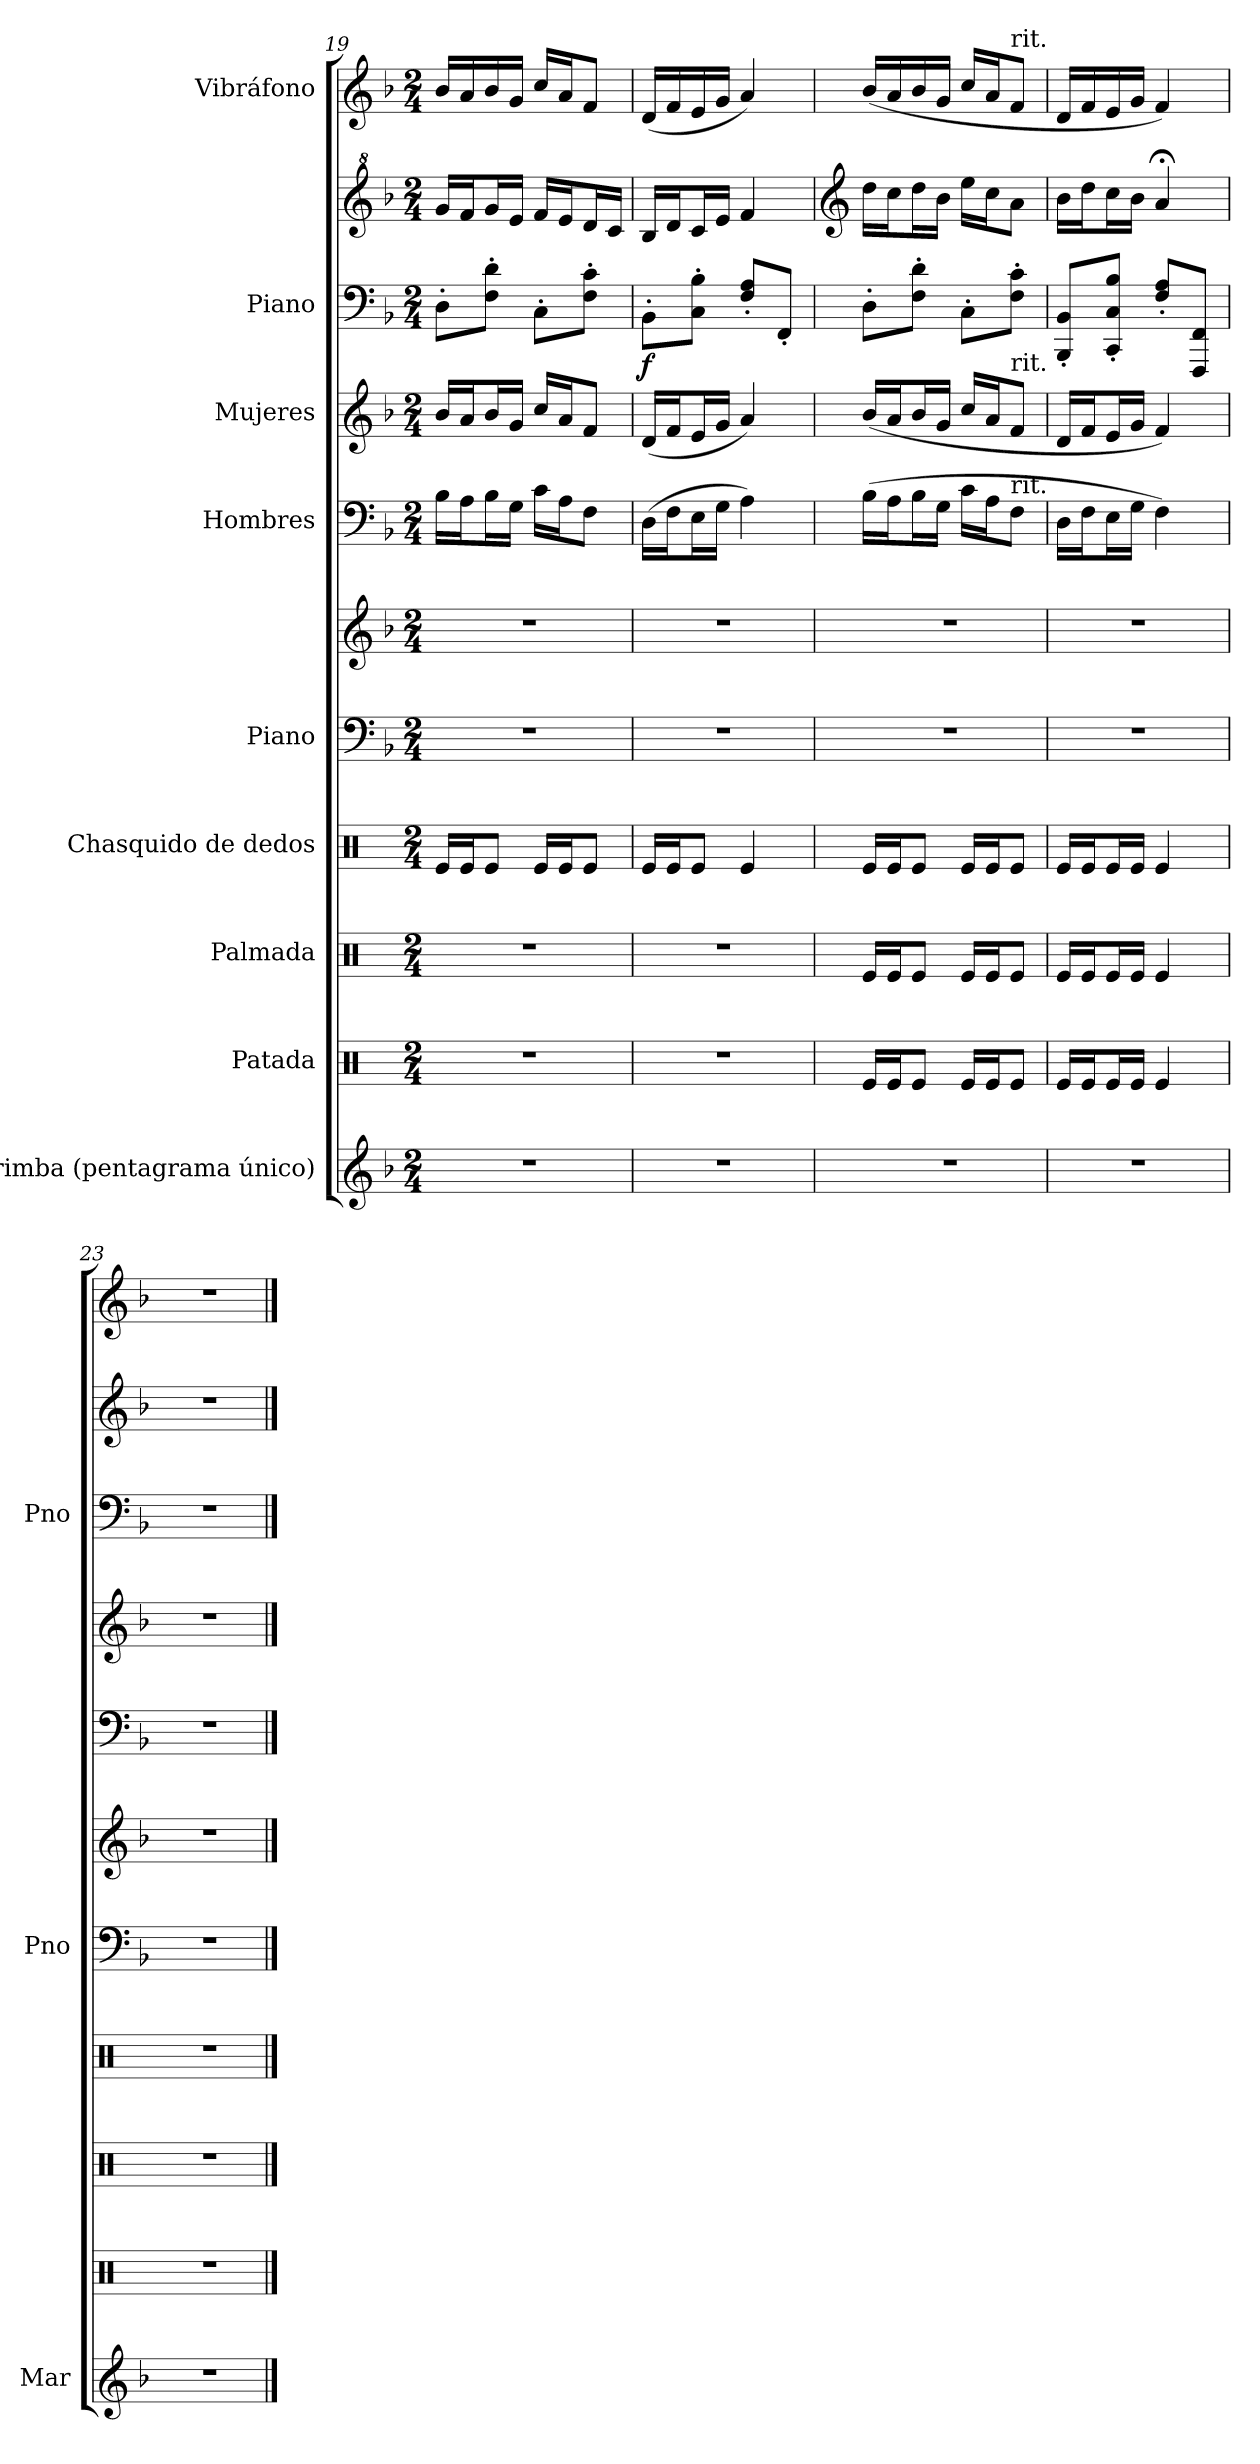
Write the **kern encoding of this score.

**kern	**kern	**kern	**kern	**kern	**kern	**kern	**kern	**kern	**kern	**dynam	**kern
*part9	*part8	*part7	*part6	*part5	*part5	*part4	*part3	*part2	*part2	*part2	*part1
*staff11	*staff10	*staff9	*staff8	*staff7	*staff6	*staff5	*staff4	*staff3	*staff2	*staff2/3	*staff1
*I"Marimba (pentagrama único)	*I"Patada	*I"Palmada	*I"Chasquido de dedos	*I"Piano	*	*I"Hombres	*I"Mujeres	*I"Piano	*	*	*I"Vibráfono
*I'Mar	*	*	*	*I'Pno	*	*	*	*I'Pno	*	*	*
*clefG2	*clefX	*clefX	*clefX	*clefF4	*clefG2	*clefF4	*clefG2	*clefF4	*clefG^2	*	*clefG2
*k[b-]	*k[]	*k[]	*k[]	*k[b-]	*k[b-]	*k[b-]	*k[b-]	*k[b-]	*k[b-]	*	*k[b-]
*M2/4	*M2/4	*M2/4	*M2/4	*M2/4	*M2/4	*M2/4	*M2/4	*M2/4	*M2/4	*	*M2/4
=19	=19	=19	=19	=19	=19	=19	=19	=19	=19	=19	=19
2r	2r	2r	16Re/LL	2r	2r	16B-\LL	16b-/LL	8D'\L	16gg/LL	.	16b-/LL
.	.	.	16Re/J	.	.	16A\J	16a/J	.	16ff/J	.	16a/
.	.	.	8Re/J	.	.	16B-\L	16b-/L	8F'\ 8d'\J	16gg/L	.	16b-/
.	.	.	.	.	.	16G\JJ	16g/JJ	.	16ee/JJ	.	16g/JJ
.	.	.	16Re/LL	.	.	16c\LL	16cc/LL	8C'\L	16ff/LL	.	16cc/LL
.	.	.	16Re/J	.	.	16A\J	16a/J	.	16ee/J	.	16a/J
.	.	.	8Re/J	.	.	8F\J	8f/J	8F'\ 8c'\J	16dd/L	.	8f/J
.	.	.	.	.	.	.	.	.	16cc/JJ	.	.
=20	=20	=20	=20	=20	=20	=20	=20	=20	=20	=20	=20
!	!	!	!	!	!	!	!	!	!	!LO:DY:b=2	!
2r	2r	2r	16Re/LL	2r	2r	(>16D\LL	(<16d/LL	8BB-'\L	16b-/LL	f	(<16d/LL
.	.	.	16Re/J	.	.	16F\J	16f/J	.	16dd/J	.	16f/
.	.	.	8Re/J	.	.	16E\L	16e/L	8C'\ 8B-'\J	16cc/L	.	16e/
.	.	.	.	.	.	16G\JJ	16g/JJ	.	16ee/JJ	.	16g/JJ
.	.	.	4Re/	.	.	4A\)	4a/)	8F'/ 8A'/L	4ff/	.	4a/)
.	.	.	.	.	.	.	.	8FF'/J	.	.	.
=21	=21	=21	=21	=21	=21	=21	=21	=21	=21	=21	=21
*	*	*	*	*	*	*	*	*	*clefG2	*	*
2r	16Re/LL	16Re/LL	16Re/LL	2r	2r	(>16B-\LL	(>16b-/LL	8D'\L	16dd\LL	.	(<16b-/LL
.	16Re/J	16Re/J	16Re/J	.	.	16A\J	16a/J	.	16cc\J	.	16a/
.	8Re/J	8Re/J	8Re/J	.	.	16B-\L	16b-/L	8F'\ 8d'\J	16dd\L	.	16b-/
.	.	.	.	.	.	16G\JJ	16g/JJ	.	16b-\JJ	.	16g/JJ
.	16Re/LL	16Re/LL	16Re/LL	.	.	16c\LL	16cc/LL	8C'\L	16ee\LL	.	16cc/LL
.	16Re/J	16Re/J	16Re/J	.	.	16A\J	16a/J	.	16cc\J	.	16a/J
!	!	!	!	!	!	!	!	!	!	!	!LO:TX:a:t=rit.
!	!	!	!	!	!	!	!LO:TX:a:t=rit.	!	!	!	!
!	!	!	!	!	!	!LO:TX:a:t=rit.	!	!	!	!	!
.	8Re/J	8Re/J	8Re/J	.	.	8F\J	8f/J	8F'\ 8c'\J	8a\J	.	8f/J
=22	=22	=22	=22	=22	=22	=22	=22	=22	=22	=22	=22
2r	16Re/LL	16Re/LL	16Re/LL	2r	2r	16D\LL	16d/LL	8BBB-'/ 8BB-'/L	16b-\LL	.	16d/LL
.	16Re/J	16Re/J	16Re/J	.	.	16F\J	16f/J	.	16dd\J	.	16f/
.	16Re/L	16Re/L	16Re/L	.	.	16E\L	16e/L	8CC'/ 8C'/ 8B-'/J	16cc\L	.	16e/
.	16Re\JJ	16Re\JJ	16Re\JJ	.	.	16G\JJ	16g/JJ	.	16b-\JJ	.	16g/JJ
.	4Re/	4Re/	4Re/	.	.	4F\)	4f/)	8F'/ 8A'/L	4a;</	.	4f/)
.	.	.	.	.	.	.	.	8FFF/ 8FF/J	.	.	.
=23	=23	=23	=23	=23	=23	=23	=23	=23	=23	=23	=23
2r	2r	2r	2r	2r	2r	2r	2r	2r	2r	.	2r
==	==	==	==	==	==	==	==	==	==	==	==
*-	*-	*-	*-	*-	*-	*-	*-	*-	*-	*-	*-
